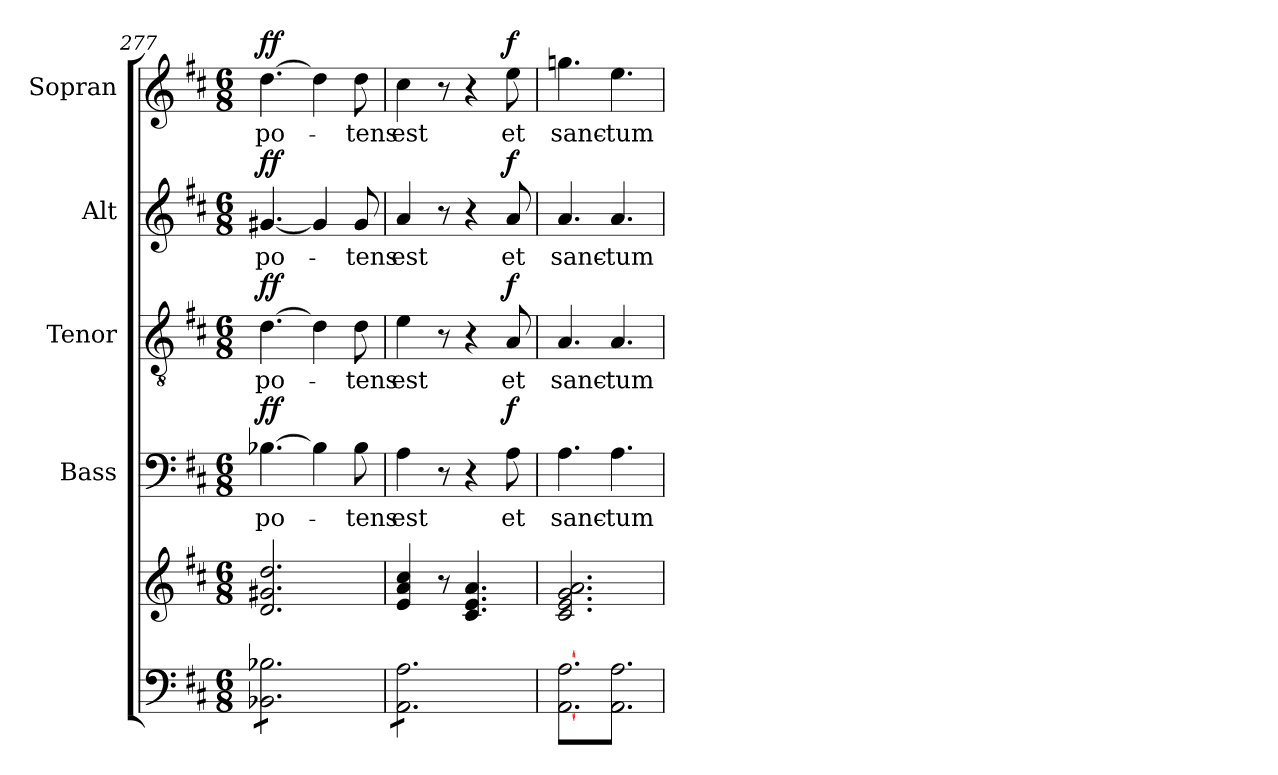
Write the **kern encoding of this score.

**kern	**kern	**kern	**text	**dynam	**kern	**text	**dynam	**kern	**text	**dynam	**kern	**text	**dynam
*part5	*part5	*part4	*part4	*part4	*part3	*part3	*part3	*part2	*part2	*part2	*part1	*part1	*part1
*staff6	*staff5	*staff4	*staff4	*staff4	*staff3	*staff3	*staff3	*staff2	*staff2	*staff2	*staff1	*staff1	*staff1
*	*	*I"Bass	*	*	*I"Tenor	*	*	*I"Alt	*	*	*I"Sopran	*	*
*	*	*I'B	*	*	*I'T	*	*	*I'A	*	*	*I'S	*	*
!!LO:PB:g=z
*clefF4	*clefG2	*clefF4	*	*	*clefGv2	*	*	*clefG2	*	*	*clefG2	*	*
*k[f#c#]	*k[f#c#]	*k[f#c#]	*	*	*k[f#c#]	*	*	*k[f#c#]	*	*	*k[f#c#]	*	*
*D:	*D:	*D:	*	*	*D:	*	*	*D:	*	*	*D:	*	*
*M6/8	*M6/8	*M6/8	*	*	*M6/8	*	*	*M6/8	*	*	*M6/8	*	*
=277	=277	=277	=277	=277	=277	=277	=277	=277	=277	=277	=277	=277	=277
!	!	!	!LO:LY:b	!LO:DY:a	!	!LO:LY:b	!LO:DY:a	!	!LO:LY:b	!LO:DY:a	!	!LO:LY:b	!LO:DY:a
*tremolo	*	*	*	*	*	*	*	*	*	*	*	*	*
8BB-X\ 8B-X\L	2.d/ 2.g#X/ 2.dd/	[4.B-X\	po-	ff	[4.d\	po-	ff	[4.g#X/	po-	ff	[4.dd\	po-	ff
8BB-X\ 8B-X\	.	.	.	.	.	.	.	.	.	.	.	.	.
8BB-X\ 8B-X\	.	.	.	.	.	.	.	.	.	.	.	.	.
8BB-X\ 8B-X\	.	4B-\]	.	.	4d\]	.	.	4g#/]	.	.	4dd\]	.	.
8BB-X\ 8B-X\	.	.	.	.	.	.	.	.	.	.	.	.	.
!	!	!	!LO:LY:b	!	!	!LO:LY:b	!	!	!LO:LY:b	!	!	!LO:LY:b	!
8BB-X\ 8B-X\J	.	8B-\	-tens	.	8d\	-tens	.	8g#/	-tens	.	8dd\	-tens	.
=278	=278	=278	=278	=278	=278	=278	=278	=278	=278	=278	=278	=278	=278
!	!	!	!LO:LY:b	!	!	!LO:LY:b	!	!	!LO:LY:b	!	!	!LO:LY:b	!
8AA\ 8A\L	4e/ 4a/ 4cc#/	4A\	est	.	4e\	est	.	4a/	est	.	4cc#\	est	.
8AA\ 8A\	.	.	.	.	.	.	.	.	.	.	.	.	.
8AA\ 8A\	8r	8r	.	.	8r	.	.	8r	.	.	8r	.	.
8AA\ 8A\	4.c#/ 4.e/ 4.a/	4r	.	.	4r	.	.	4r	.	.	4r	.	.
8AA\ 8A\	.	.	.	.	.	.	.	.	.	.	.	.	.
!	!	!	!LO:LY:b	!LO:DY:a	!	!LO:LY:b	!LO:DY:a	!	!LO:LY:b	!LO:DY:a	!	!LO:LY:b	!LO:DY:a
8AA\ 8A\J	.	8A\	et	f	8A/	et	f	8a/	et	f	8ee\	et	f
=279	=279	=279	=279	=279	=279	=279	=279	=279	=279	=279	=279	=279	=279
!	!	!	!LO:LY:b	!	!	!LO:LY:b	!	!	!LO:LY:b	!	!	!LO:LY:b	!
[8AA\ [8A\L	2.c#/ 2.e/ 2.g/ 2.a/	4.A\	sanc-	.	4.A/	sanc-	.	4.a/	sanc-	.	4.ggn\	sanc-	.
8AA\ 8A\	.	.	.	.	.	.	.	.	.	.	.	.	.
8AA\ 8A\	.	.	.	.	.	.	.	.	.	.	.	.	.
!	!	!	!LO:LY:b	!	!	!LO:LY:b	!	!	!LO:LY:b	!	!	!LO:LY:b	!
8AA\ 8A\	.	4.A\	-tum	.	4.A/	-tum	.	4.a/	-tum	.	4.ee\	-tum	.
8AA\ 8A\	.	.	.	.	.	.	.	.	.	.	.	.	.
8AA\ 8A\J	.	.	.	.	.	.	.	.	.	.	.	.	.
*Xtremolo	*	*	*	*	*	*	*	*	*	*	*	*	*
=	=	=	=	=	=	=	=	=	=	=	=	=	=
*-	*-	*-	*-	*-	*-	*-	*-	*-	*-	*-	*-	*-	*-
